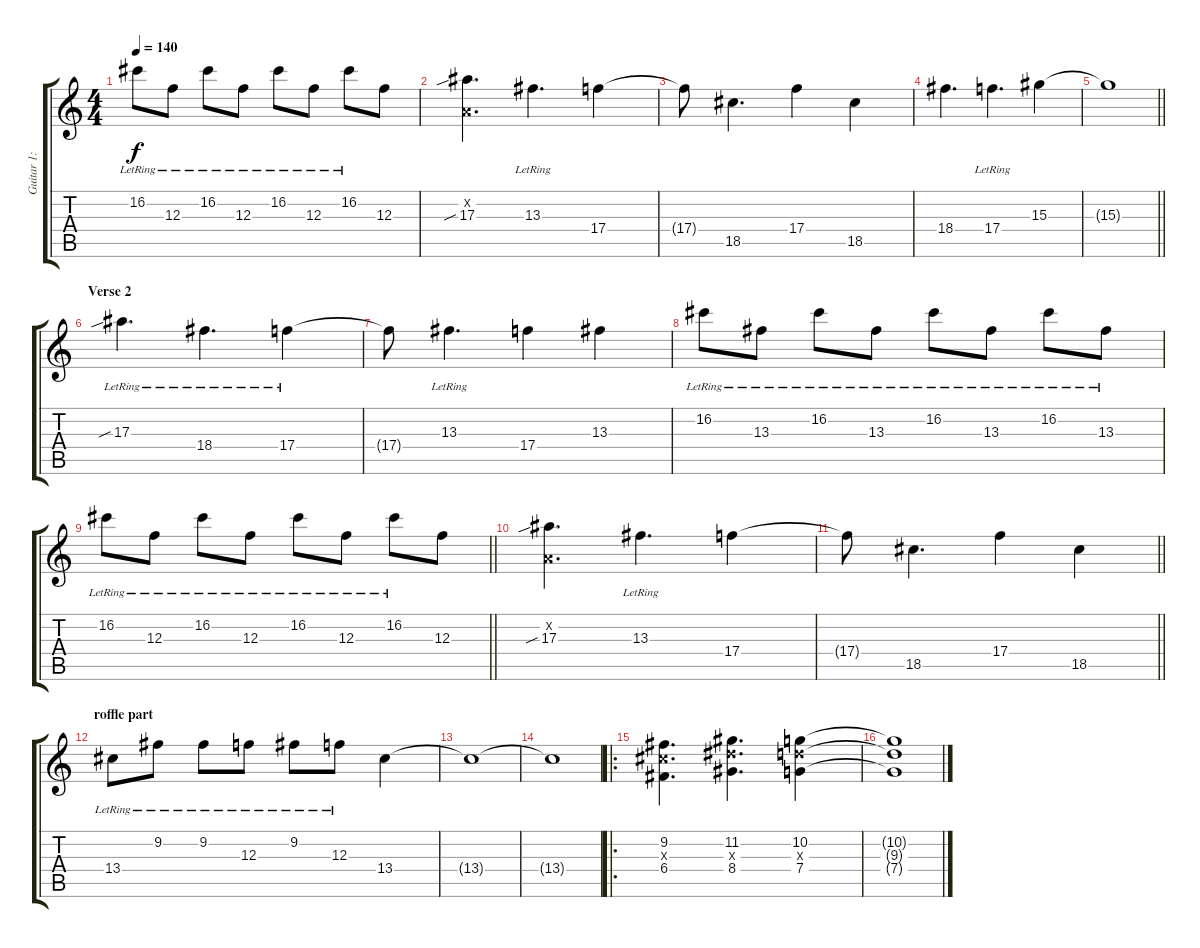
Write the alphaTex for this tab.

\track ("Guitar 1: Johan" "Guitar 1: ") {instrument overdrivenguitar}
\staff {score tabs}
\tuning (D4 A3 F3 C3 G2 C2) {hide}
\ts (4 4)
\tempo 140
\clef g2
\ks c
16.2{lr}.8{dy f} 12.3{lr}.8 16.2{lr}.8 12.3{lr}.8 16.2{lr}.8 12.3{lr}.8 16.2{lr}.8 12.3.8 |
(0.2{x} 17.3{sib}).4{d} 13.3{lr}.4{d} 17.4.4 |
17.4{t}.8 18.5.4{d} 17.4.4 18.5.4 |
18.4.4{d} 17.4{lr}.4{d} 15.3.4 |
\barLineRight lightlight
15.3{t}.1 |
\section ("" "Verse 2")
17.3{sib lr}.4{d} 18.4{lr}.4{d} 17.4{lr}.4 |
17.4{t}.8 13.3{lr}.4{d} 17.4.4 13.3.4 |
16.2{lr}.8 13.3{lr}.8 16.2{lr}.8 13.3{lr}.8 16.2{lr}.8 13.3{lr}.8 16.2{lr}.8 13.3{lr}.8 |
\barLineRight lightlight
16.2{lr}.8 12.3{lr}.8 16.2{lr}.8 12.3{lr}.8 16.2{lr}.8 12.3{lr}.8 16.2{lr}.8 12.3.8 |
(0.2{x} 17.3{sib}).4{d} 13.3{lr}.4{d} 17.4.4 |
\barLineRight lightlight
17.4{t}.8 18.5.4{d} 17.4.4 18.5.4 |
\section ("" "roffle part")
13.4{lr}.8 9.2{lr}.8 9.2{lr}.8 12.3{lr}.8 9.2{lr}.8 12.3{lr}.8 13.4.4 |
13.4{t}.1 |
13.4{t}.1 |
\ro
(9.2 8.3{x} 6.4).4{d} (11.2 10.3{x} 8.4).4{d} (10.2 9.3{x} 7.4).4 |
(10.2{t} 9.3{t} 7.4{t}).1
